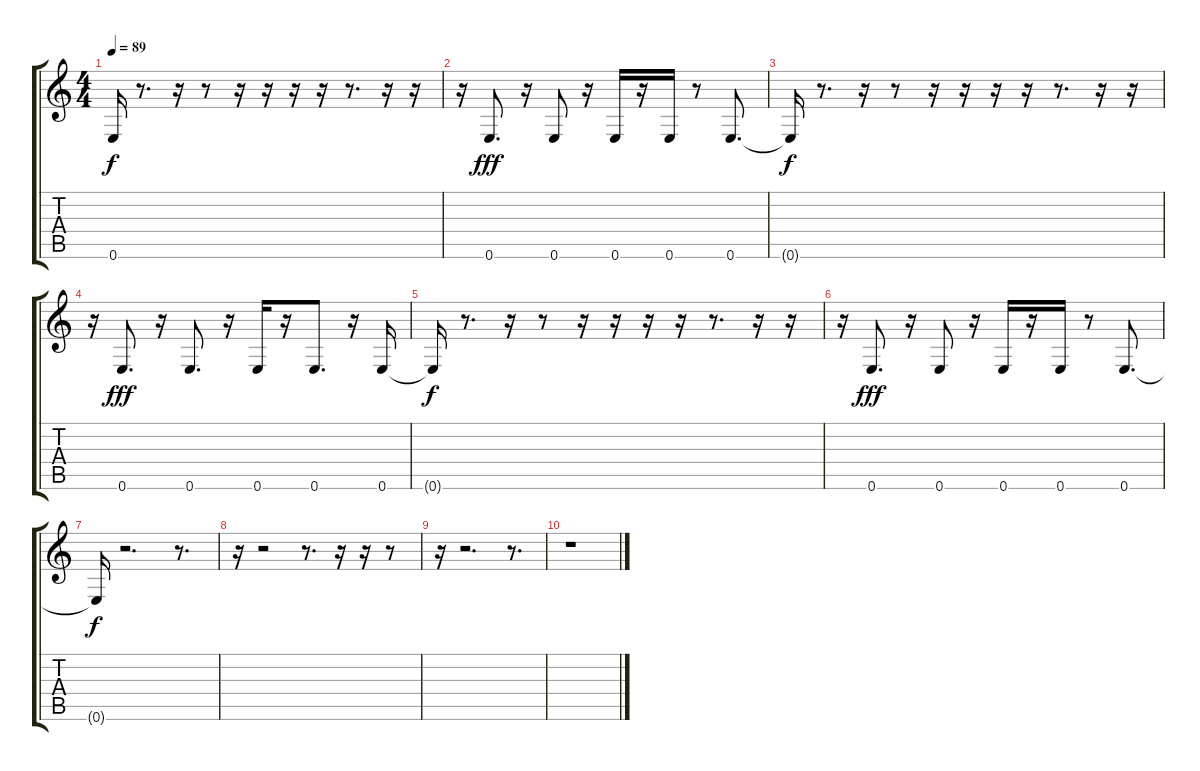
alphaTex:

\track "" {instrument fretlessbass}
\staff {score tabs}
\tuning (E4 B3 G3 D3 A2 E2) {hide}
\ts (4 4)
\tempo 89
\clef g2
\ks c
0.6{t}.16{dy f} r.8{d} r.16 r.8 r.16 r.16 r.16 r.16 r.8{d} r.16 r.16 |
r.16 0.6.8{d dy fff} r.16 0.6.8 r.16 0.6.16 r.16 0.6.16 r.8 0.6.8{d} |
0.6{t}.16{dy f} r.8{d} r.16 r.8 r.16 r.16 r.16 r.16 r.8{d} r.16 r.16 |
r.16 0.6.8{d dy fff} r.16 0.6.8{d} r.16 0.6.16 r.16 0.6.8{d} r.16 0.6.16 |
0.6{t}.16{dy f} r.8{d} r.16 r.8 r.16 r.16 r.16 r.16 r.8{d} r.16 r.16 |
r.16 0.6.8{d dy fff} r.16 0.6.8 r.16 0.6.16 r.16 0.6.16 r.8 0.6.8{d} |
0.6{t}.16{dy f} r.2{d} r.8{d} |
r.16 r.2 r.8{d} r.16 r.16 r.8 |
r.16 r.2{d} r.8{d} |
r.1
